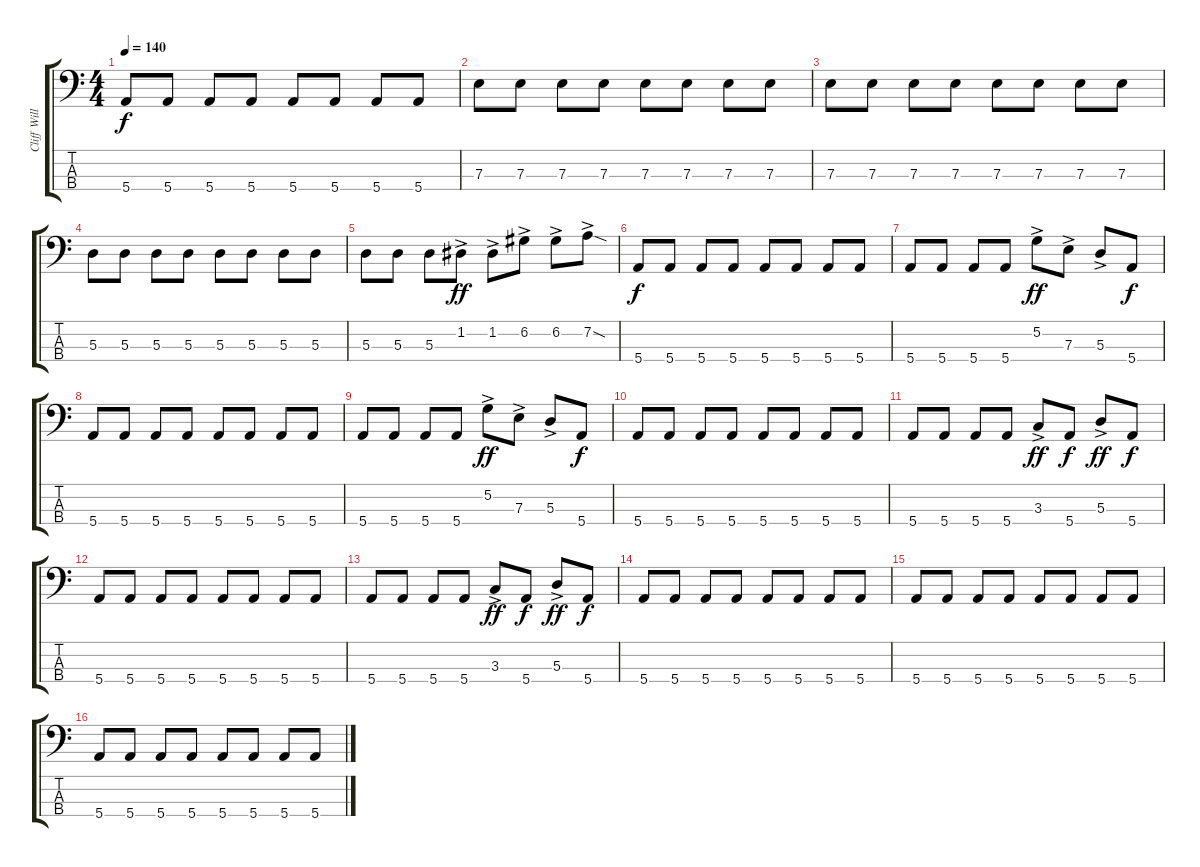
\track ("Cliff Williams" "Cliff Will") {instrument electricbassfinger}
\staff {score tabs}
\tuning (G2 D2 A1 E1) {hide}
\ts (4 4)
\tempo 140
\clef f4
\ks c
5.4.8{dy f} 5.4.8 5.4.8 5.4.8 5.4.8 5.4.8 5.4.8 5.4.8 |
7.3.8 7.3.8 7.3.8 7.3.8 7.3.8 7.3.8 7.3.8 7.3.8 |
7.3.8 7.3.8 7.3.8 7.3.8 7.3.8 7.3.8 7.3.8 7.3.8 |
5.3.8 5.3.8 5.3.8 5.3.8 5.3.8 5.3.8 5.3.8 5.3.8 |
5.3.8 5.3.8 5.3.8 1.2{ac}.8{dy ff} 1.2{ac}.8 6.2{ac}.8 6.2{ac}.8 7.2{sod ac}.8 |
5.4.8{dy f} 5.4.8 5.4.8 5.4.8 5.4.8 5.4.8 5.4.8 5.4.8 |
5.4.8 5.4.8 5.4.8 5.4.8 5.2{ac}.8{dy ff} 7.3{ac}.8 5.3{ac}.8 5.4.8{dy f} |
5.4.8 5.4.8 5.4.8 5.4.8 5.4.8 5.4.8 5.4.8 5.4.8 |
5.4.8 5.4.8 5.4.8 5.4.8 5.2{ac}.8{dy ff} 7.3{ac}.8 5.3{ac}.8 5.4.8{dy f} |
5.4.8 5.4.8 5.4.8 5.4.8 5.4.8 5.4.8 5.4.8 5.4.8 |
5.4.8 5.4.8 5.4.8 5.4.8 3.3{ac}.8{dy ff} 5.4.8{dy f} 5.3{ac}.8{dy ff} 5.4.8{dy f} |
5.4.8 5.4.8 5.4.8 5.4.8 5.4.8 5.4.8 5.4.8 5.4.8 |
5.4.8 5.4.8 5.4.8 5.4.8 3.3{ac}.8{dy ff} 5.4.8{dy f} 5.3{ac}.8{dy ff} 5.4.8{dy f} |
5.4.8 5.4.8 5.4.8 5.4.8 5.4.8 5.4.8 5.4.8 5.4.8 |
5.4.8 5.4.8 5.4.8 5.4.8 5.4.8 5.4.8 5.4.8 5.4.8 |
5.4.8 5.4.8 5.4.8 5.4.8 5.4.8 5.4.8 5.4.8 5.4.8
